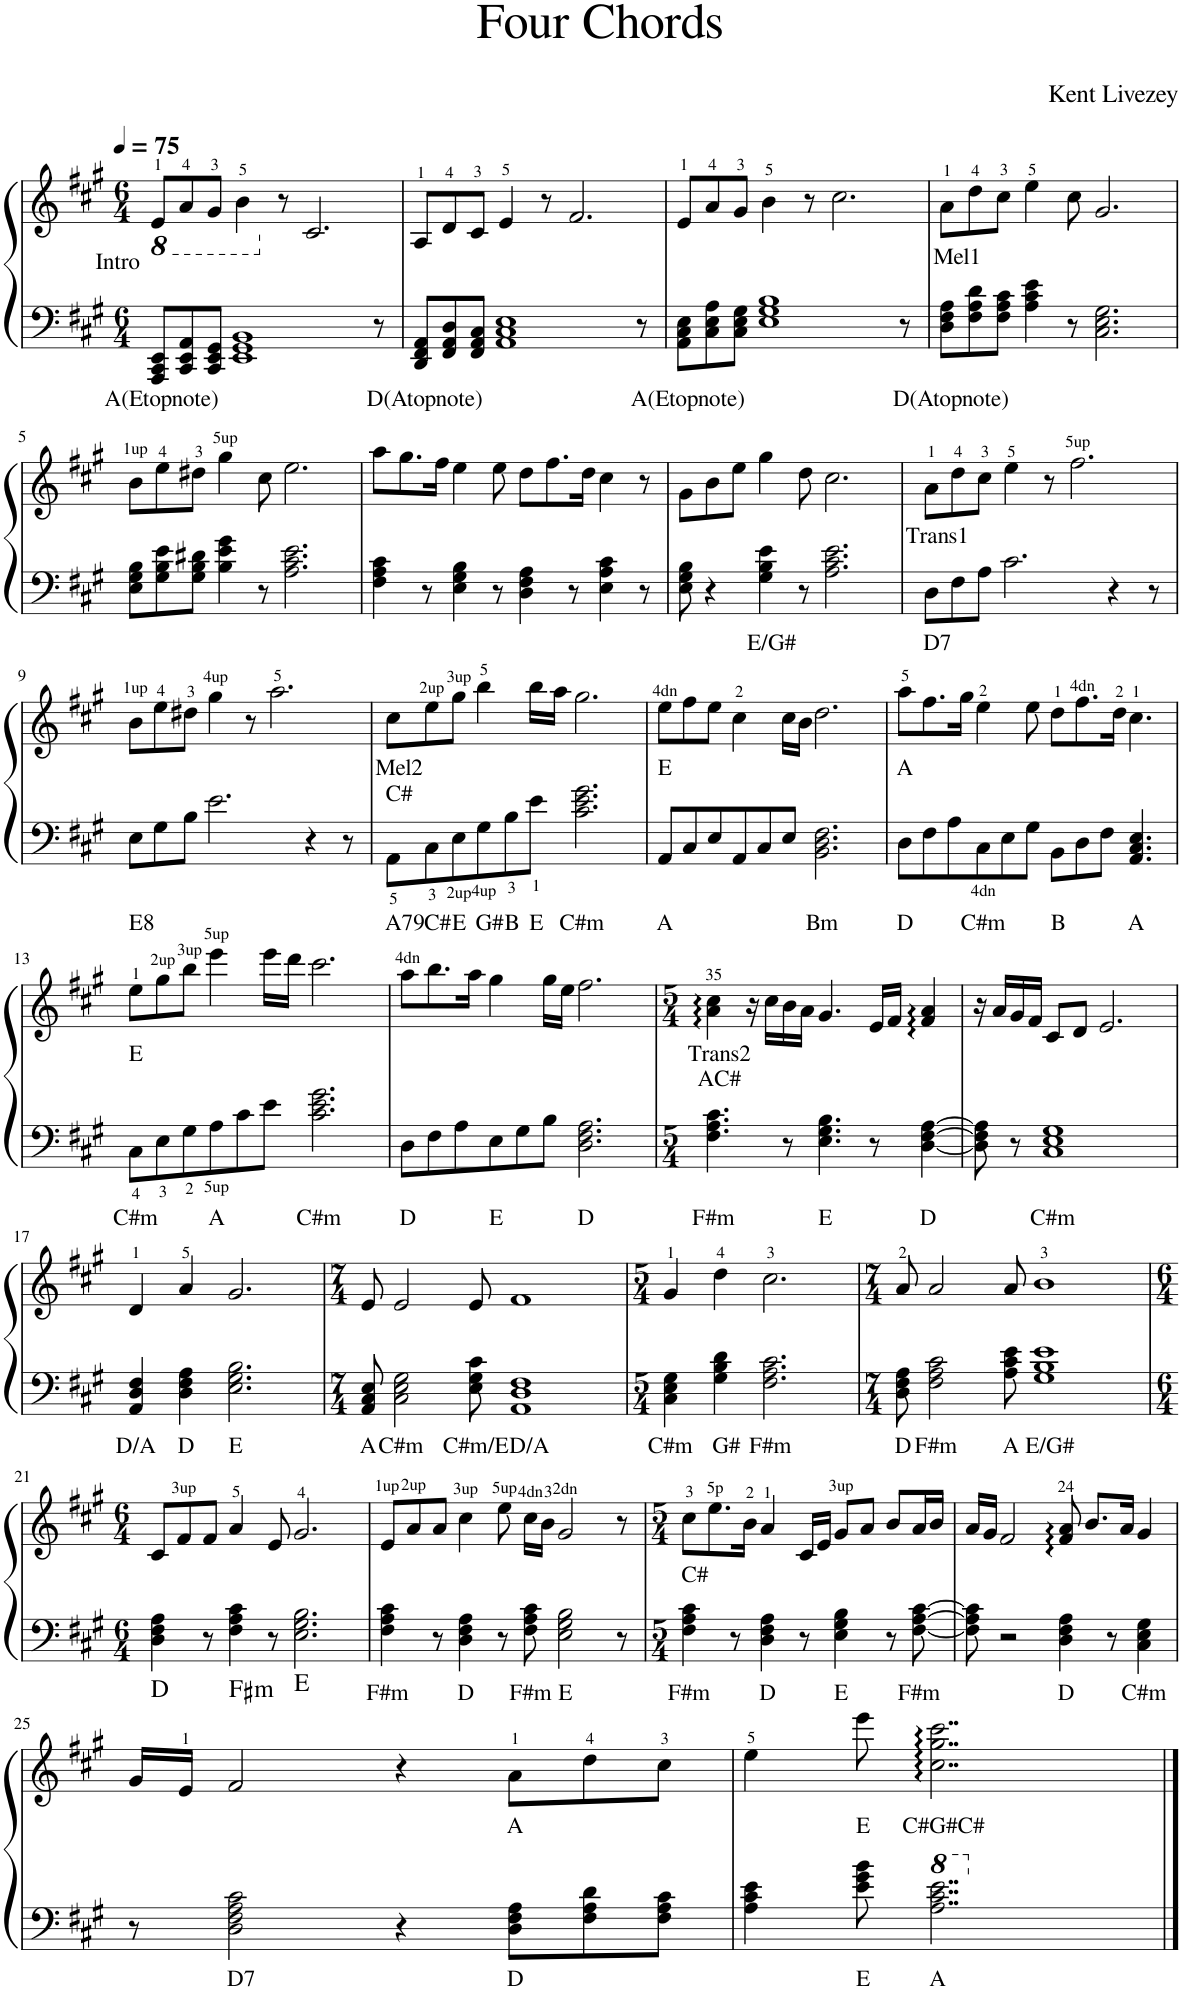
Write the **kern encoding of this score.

**kern	**text	**kern	**text	**text	**harte
*part1	*part1	*part1	*part1	*part1	*part1
*staff2	*staff2	*staff1	*staff1	*staff1	*
*I"Piano	*	*	*	*	*
*I'Pno.	*	*	*	*	*
*clefF4	*	*clefG2	*	*	*
*k[f#c#g#]	*	*k[f#c#g#]	*	*	*
*M6/4	*	*M6/4	*	*	*
*MM75	*	*MM75	*	*	*
=1	=1	=1	=1	=1	=1
!	!LO:LY:b	!	!	!	!
*	*	*8ba	*	*	*
!	!	!	!LO:LY:b	!	!
8AAA/ 8CC#/ 8EE/L	A(Etopnote)	8E/L	Intro	.	.
8CC#/ 8EE/ 8AA/	.	8A/	.	.	.
8CC#/ 8EE/ 8GG#/J	.	8G#/J	.	.	.
1EE 1GG# 1BB	.	4B\	.	.	.
*	*	*X8ba	*	*	*
.	.	8r	.	.	.
.	.	2.c#/	.	.	.
8r	.	.	.	.	.
=2	=2	=2	=2	=2	=2
!	!LO:LY:b	!	!	!	!
8DD/ 8FF#/ 8AA/L	D(Atopnote)	8A/L	.	.	.
8FF#/ 8AA/ 8D/	.	8d/	.	.	.
8FF#/ 8AA/ 8C#/J	.	8c#/J	.	.	.
1AA 1C# 1E	.	4e/	.	.	.
.	.	8r	.	.	.
.	.	2.f#/	.	.	.
8r	.	.	.	.	.
=3	=3	=3	=3	=3	=3
!	!LO:LY:b	!	!	!	!
8AA\ 8C#\ 8E\L	A(Etopnote)	8e/L	.	.	.
8C#\ 8E\ 8A\	.	8a/	.	.	.
8C#\ 8E\ 8G#\J	.	8g#/J	.	.	.
1E 1G# 1B	.	4b\	.	.	.
.	.	8r	.	.	.
.	.	2.cc#\	.	.	.
8r	.	.	.	.	.
=4	=4	=4	=4	=4	=4
!	!LO:LY:b	!	!LO:LY:b	!	!
8D\ 8F#\ 8A\L	D(Atopnote)	8a\L	Mel1	.	.
8F#\ 8A\ 8d\	.	8dd\	.	.	.
8F#\ 8A\ 8c#\J	.	8cc#\J	.	.	.
4A\ 4c#\ 4e\	.	4ee\	.	.	.
8r	.	8cc#\	.	.	.
2.C#\ 2.E\ 2.G#\	.	2.g#/	.	.	.
!!LO:LB:g=z
=5	=5	=5	=5	=5	=5
8E\ 8G#\ 8B\L	.	8b\L	.	.	.
8G#\ 8B\ 8e\	.	8ee\	.	.	.
8G#\ 8B\ 8d#X\J	.	8dd#X\J	.	.	.
4B\ 4e\ 4g#\	.	4gg#\	.	.	.
8r	.	8cc#\	.	.	.
2.A\ 2.c#\ 2.e\	.	2.ee\	.	.	.
=6	=6	=6	=6	=6	=6
4F#\ 4A\ 4c#\	.	8aa\L	.	.	.
.	.	8.gg#\	.	.	.
8r	.	.	.	.	.
.	.	16ff#\Jk	.	.	.
4E\ 4G#\ 4B\	.	4ee\	.	.	.
8r	.	8ee\	.	.	.
4D\ 4F#\ 4A\	.	8dd\L	.	.	.
.	.	8.ff#\	.	.	.
8r	.	.	.	.	.
.	.	16dd\Jk	.	.	.
4E\ 4A\ 4c#\	.	4cc#\	.	.	.
8r	.	8r	.	.	.
=7	=7	=7	=7	=7	=7
8E\ 8G#\ 8B\	.	8g#\L	.	.	.
4r	.	8b\	.	.	.
.	.	8ee\J	.	.	.
!	!LO:LY:b	!	!	!	!
4G#\ 4B\ 4e\	E/G#	4gg#\	.	.	.
8r	.	8dd\	.	.	.
2.A\ 2.c#\ 2.e\	.	2.cc#\	.	.	.
=8	=8	=8	=8	=8	=8
!	!LO:LY:b	!	!LO:LY:b	!	!
8D\L	D7	8a\L	Trans1	.	.
8F#\	.	8dd\	.	.	.
8A\J	.	8cc#\J	.	.	.
2.c#\	.	4ee\	.	.	.
.	.	8r	.	.	.
.	.	2.ff#\	.	.	.
4r	.	.	.	.	.
8r	.	.	.	.	.
!!LO:LB:g=z
=9	=9	=9	=9	=9	=9
!	!LO:LY:b	!	!	!	!
8E\L	E8	8b\L	.	.	.
8G#\	.	8ee\	.	.	.
8B\J	.	8dd#X\J	.	.	.
2.e\	.	4gg#\	.	.	.
.	.	8r	.	.	.
.	.	2.aa\	.	.	.
4r	.	.	.	.	.
8r	.	.	.	.	.
=10	=10	=10	=10	=10	=10
!	!LO:LY:b	!	!LO:LY:b	!LO:LY:b	!
8AA\L	A79	8cc#\L	Mel2	C#	.
!	!LO:LY:b	!	!	!	!
8C#\	C#	8ee\	.	.	.
!	!LO:LY:b	!	!	!	!
8E\	E	8gg#\J	.	.	.
!	!LO:LY:b	!	!	!	!
8G#\	G#	4bb\	.	.	.
!	!LO:LY:b	!	!	!	!
8B\	B	.	.	.	.
!	!LO:LY:b	!	!	!	!
8e\J	E	16bb\LL	.	.	.
.	.	16aa\JJ	.	.	.
!	!LO:LY:b	!	!	!	!
2.c#\ 2.e\ 2.g#\	C#m	2.gg#\	.	.	.
=11	=11	=11	=11	=11	=11
!	!LO:LY:b	!	!LO:LY:b	!	!
8AA/L	A	8ee\L	E	.	.
8C#/	.	8ff#\	.	.	.
8E/	.	8ee\J	.	.	.
8AA/	.	4cc#\	.	.	.
8C#/	.	.	.	.	.
8E/J	.	16cc#\LL	.	.	.
.	.	16b\JJ	.	.	.
!	!LO:LY:b	!	!	!	!
2.BB\ 2.D\ 2.F#\	Bm	2.dd\	.	.	.
=12	=12	=12	=12	=12	=12
!	!LO:LY:b	!	!LO:LY:b	!	!
8D\L	D	8aa\L	A	.	.
8F#\	.	8.ff#\	.	.	.
8A\	.	.	.	.	.
.	.	16gg#\Jk	.	.	.
!	!LO:LY:b	!	!	!	!
8C#\	C#m	4ee\	.	.	.
8E\	.	.	.	.	.
8G#\J	.	8ee\	.	.	.
!	!LO:LY:b	!	!	!	!
8BB\L	B	8dd\L	.	.	.
8D\	.	8.ff#\	.	.	.
8F#\J	.	.	.	.	.
.	.	16dd\Jk	.	.	.
!	!LO:LY:b	!	!	!	!
4.AA/ 4.C#/ 4.E/	A	4.cc#\	.	.	.
!!LO:LB:g=z
=13	=13	=13	=13	=13	=13
!	!LO:LY:b	!	!LO:LY:b	!	!
8C#\L	C#m	8ee\L	E	.	.
8E\	.	8gg#\	.	.	.
8G#\	.	8bb\J	.	.	.
!	!LO:LY:b	!	!	!	!
8A\	A	4eee\	.	.	.
8c#\	.	.	.	.	.
8e\J	.	16eee\LL	.	.	.
.	.	16ddd\JJ	.	.	.
!	!LO:LY:b	!	!	!	!
2.c#\ 2.e\ 2.g#\	C#m	2.ccc#\	.	.	.
=14	=14	=14	=14	=14	=14
!	!LO:LY:b	!	!	!	!
8D\L	D	8aa\L	.	.	.
8F#\	.	8.bb\	.	.	.
8A\	.	.	.	.	.
.	.	16aa\Jk	.	.	.
!	!LO:LY:b	!	!	!	!
8E\	E	4gg#\	.	.	.
8G#\	.	.	.	.	.
8B\J	.	16gg#\LL	.	.	.
.	.	16ee\JJ	.	.	.
!	!LO:LY:b	!	!	!	!
2.D\ 2.F#\ 2.A\	D	2.ff#\	.	.	.
=15	=15	=15	=15	=15	=15
*M5/4	*	*M5/4	*	*	*
!	!LO:LY:b	!	!LO:LY:b	!LO:LY:b	!
4.F#\ 4.A\ 4.c#\	F#m	4a\:: 4cc#\::	Trans2	AC#	.
.	.	16r	.	.	.
.	.	16cc#\LL	.	.	.
8r	.	16b\	.	.	.
.	.	16a\JJ	.	.	.
!	!LO:LY:b	!	!	!	!
4.E\ 4.G#\ 4.B\	E	4.g#/	.	.	.
8r	.	16e/LL	.	.	.
.	.	16f#/JJ	.	.	.
!	!LO:LY:b	!	!	!	!
[4D\ [4F#\ [4A\	D	4f#/:: 4a/::	.	.	.
=16	=16	=16	=16	=16	=16
8D\] 8F#\] 8A\]	.	16r	.	.	.
.	.	16a/LL	.	.	.
8r	.	16g#/	.	.	.
.	.	16f#/JJ	.	.	.
!	!LO:LY:b	!	!	!	!
1C# 1E 1G#	C#m	8c#/L	.	.	.
.	.	8d/J	.	.	.
.	.	2.e/	.	.	.
!!LO:LB:g=z
=17	=17	=17	=17	=17	=17
!	!LO:LY:b	!	!	!	!
4AA/ 4D/ 4F#/	D/A	4d/	.	.	.
!	!LO:LY:b	!	!	!	!
4D\ 4F#\ 4A\	D	4a/	.	.	.
!	!LO:LY:b	!	!	!	!
2.E\ 2.G#\ 2.B\	E	2.g#/	.	.	.
=18	=18	=18	=18	=18	=18
*M7/4	*	*M7/4	*	*	*
!	!LO:LY:b	!	!	!	!
8AA/ 8C#/ 8E/	A	8e/	.	.	.
!	!LO:LY:b	!	!	!	!
2C#\ 2E\ 2G#\	C#m	2e/	.	.	.
!	!LO:LY:b	!	!	!	!
8E\ 8G#\ 8c#\	C#m/E	8e/	.	.	.
!	!LO:LY:b	!	!	!	!
1AA 1D 1F#	D/A	1f#	.	.	.
=19	=19	=19	=19	=19	=19
*M5/4	*	*M5/4	*	*	*
!	!LO:LY:b	!	!	!	!
4C#\ 4E\ 4G#\	C#m	4g#/	.	.	.
!	!LO:LY:b	!	!	!	!
4G#\ 4B\ 4d\	G#	4dd\	.	.	.
!	!LO:LY:b	!	!	!	!
2.F#\ 2.A\ 2.c#\	F#m	2.cc#\	.	.	.
=20	=20	=20	=20	=20	=20
*M7/4	*	*M7/4	*	*	*
!	!LO:LY:b	!	!	!	!
8D\ 8F#\ 8A\	D	8a/	.	.	.
!	!LO:LY:b	!	!	!	!
2F#\ 2A\ 2c#\	F#m	2a/	.	.	.
!	!LO:LY:b	!	!	!	!
8A\ 8c#\ 8e\	A	8a/	.	.	.
!	!LO:LY:b	!	!	!	!
1G# 1B 1e	E/G#	1b	.	.	.
!!LO:LB:g=z
=21	=21	=21	=21	=21	=21
*M6/4	*	*M6/4	*	*	*
4D\ 4F#\ 4A\	.	8c#/L	.	.	D:maj
.	.	8f#/	.	.	.
8r	.	8f#/J	.	.	.
!	!	!	!	!	!LO:H:kt=m
4F#\ 4A\ 4c#\	.	4a/	.	.	F#:min
8r	.	8e/	.	.	.
2.E\ 2.G#\ 2.B\	.	2.g#/	.	.	E:maj
=22	=22	=22	=22	=22	=22
!	!LO:LY:b	!	!	!	!
4F#\ 4A\ 4c#\	F#m	8e/L	.	.	.
.	.	8a/	.	.	.
8r	.	8a/J	.	.	.
!	!LO:LY:b	!	!	!	!
4D\ 4F#\ 4A\	D	4cc#\	.	.	.
8r	.	8ee\	.	.	.
!	!LO:LY:b	!	!	!	!
8F#\ 8A\ 8c#\	F#m	16cc#\LL	.	.	.
.	.	16b\JJ	.	.	.
!	!LO:LY:b	!	!	!	!
2E\ 2G#\ 2B\	E	2g#/	.	.	.
8r	.	8r	.	.	.
=23	=23	=23	=23	=23	=23
*M5/4	*	*M5/4	*	*	*
!	!LO:LY:b	!	!LO:LY:b	!	!
4F#\ 4A\ 4c#\	F#m	8cc#\L	C#	.	.
.	.	8.ee\	.	.	.
8r	.	.	.	.	.
.	.	16b\Jk	.	.	.
!	!LO:LY:b	!	!	!	!
4D\ 4F#\ 4A\	D	4a/	.	.	.
8r	.	16c#/LL	.	.	.
.	.	16e/JJ	.	.	.
!	!LO:LY:b	!	!	!	!
4E\ 4G#\ 4B\	E	8g#/L	.	.	.
.	.	8a/J	.	.	.
8r	.	8b/L	.	.	.
!	!LO:LY:b	!	!	!	!
[8F#\ [8A\ [8c#\	F#m	16a/L	.	.	.
.	.	16b/JJ	.	.	.
=24	=24	=24	=24	=24	=24
8F#\] 8A\] 8c#\]	.	16a/LL	.	.	.
.	.	16g#/JJ	.	.	.
2r	.	2f#/	.	.	.
!	!LO:LY:b	!	!	!	!
4D\ 4F#\ 4A\	D	8f#/:: 8a/::	.	.	.
.	.	8.b/L	.	.	.
8r	.	.	.	.	.
.	.	16a/Jk	.	.	.
!	!LO:LY:b	!	!	!	!
4C#\ 4E\ 4G#\	C#m	4g#/	.	.	.
!!LO:LB:g=z
=25	=25	=25	=25	=25	=25
8r	.	16g#/LL	.	.	.
.	.	16e/JJ	.	.	.
!	!LO:LY:b	!	!	!	!
2D\ 2F#\ 2A\ 2c#\	D7	2f#/	.	.	.
4r	.	4r	.	.	.
!	!LO:LY:b	!	!LO:LY:b	!	!
8D\ 8F#\ 8A\L	D	8a\L	A	.	.
8F#\ 8A\ 8d\	.	8dd\	.	.	.
8F#\ 8A\ 8c#\J	.	8cc#\J	.	.	.
=26	=26	=26	=26	=26	=26
4A\ 4c#\ 4e\	.	4ee\	.	.	.
!	!LO:LY:b	!	!LO:LY:b	!	!
8e\ 8g#\ 8b\	E	8eee\	E	.	.
*8va	*	*	*	*	*
!	!LO:LY:b	!	!LO:LY:b	!	!
2..a\ 2..cc#\ 2..ee\	A	2..cc#\:: 2..gg#\:: 2..ccc#\::	C#G#C#	.	.
*X8va	*	*	*	*	*
==	==	==	==	==	==
*-	*-	*-	*-	*-	*-
